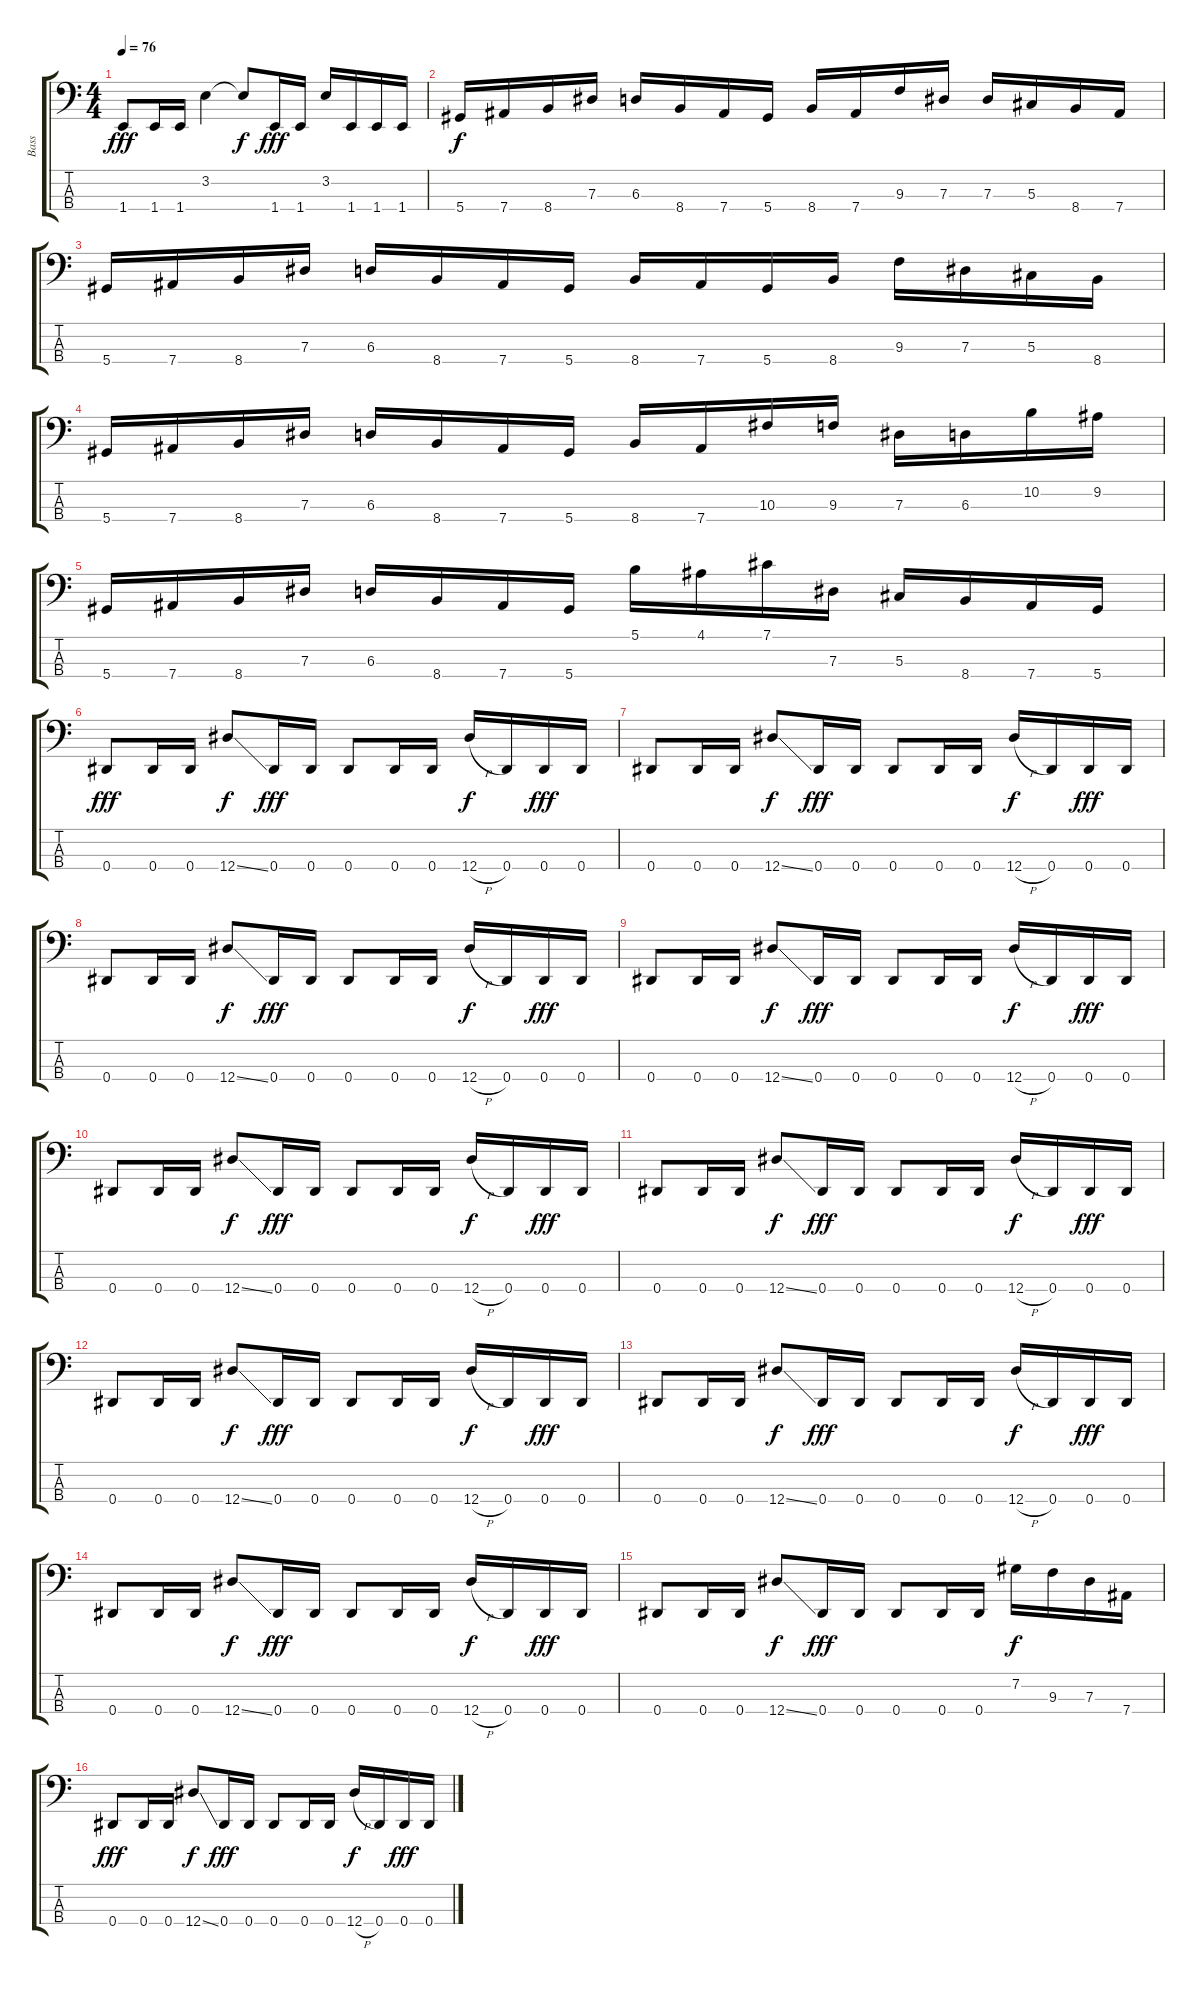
\track ("Bass" "Bass") {instrument electricbasspick}
\staff {score tabs}
\tuning (Gb2 Db2 Ab1 Eb1) {hide}
\ts (4 4)
\tempo 76
\clef f4
\ks c
1.4.8{dy fff} 1.4.16 1.4.16 3.2.4 3.2{t}.8{dy f} 1.4.16{dy fff} 1.4.16 3.2.16 1.4.16 1.4.16 1.4.16 |
5.4.16{dy f} 7.4.16 8.4.16 7.3.16 6.3.16 8.4.16 7.4.16 5.4.16 8.4.16 7.4.16 9.3.16 7.3.16 7.3.16 5.3.16 8.4.16 7.4.16 |
5.4.16 7.4.16 8.4.16 7.3.16 6.3.16 8.4.16 7.4.16 5.4.16 8.4.16 7.4.16 5.4.16 8.4.16 9.3.16 7.3.16 5.3.16 8.4.16 |
5.4.16 7.4.16 8.4.16 7.3.16 6.3.16 8.4.16 7.4.16 5.4.16 8.4.16 7.4.16 10.3.16 9.3.16 7.3.16 6.3.16 10.2.16 9.2.16 |
5.4.16 7.4.16 8.4.16 7.3.16 6.3.16 8.4.16 7.4.16 5.4.16 5.1.16 4.1.16 7.1.16 7.3.16 5.3.16 8.4.16 7.4.16 5.4.16 |
0.4.8{dy fff} 0.4.16 0.4.16 12.4{ss}.8{dy f} 0.4.16{dy fff} 0.4.16 0.4.8 0.4.16 0.4.16 12.4{h}.16{dy f} 0.4.16 0.4.16{dy fff} 0.4.16 |
0.4.8 0.4.16 0.4.16 12.4{ss}.8{dy f} 0.4.16{dy fff} 0.4.16 0.4.8 0.4.16 0.4.16 12.4{h}.16{dy f} 0.4.16 0.4.16{dy fff} 0.4.16 |
0.4.8 0.4.16 0.4.16 12.4{ss}.8{dy f} 0.4.16{dy fff} 0.4.16 0.4.8 0.4.16 0.4.16 12.4{h}.16{dy f} 0.4.16 0.4.16{dy fff} 0.4.16 |
0.4.8 0.4.16 0.4.16 12.4{ss}.8{dy f} 0.4.16{dy fff} 0.4.16 0.4.8 0.4.16 0.4.16 12.4{h}.16{dy f} 0.4.16 0.4.16{dy fff} 0.4.16 |
0.4.8 0.4.16 0.4.16 12.4{ss}.8{dy f} 0.4.16{dy fff} 0.4.16 0.4.8 0.4.16 0.4.16 12.4{h}.16{dy f} 0.4.16 0.4.16{dy fff} 0.4.16 |
0.4.8 0.4.16 0.4.16 12.4{ss}.8{dy f} 0.4.16{dy fff} 0.4.16 0.4.8 0.4.16 0.4.16 12.4{h}.16{dy f} 0.4.16 0.4.16{dy fff} 0.4.16 |
0.4.8 0.4.16 0.4.16 12.4{ss}.8{dy f} 0.4.16{dy fff} 0.4.16 0.4.8 0.4.16 0.4.16 12.4{h}.16{dy f} 0.4.16 0.4.16{dy fff} 0.4.16 |
0.4.8 0.4.16 0.4.16 12.4{ss}.8{dy f} 0.4.16{dy fff} 0.4.16 0.4.8 0.4.16 0.4.16 12.4{h}.16{dy f} 0.4.16 0.4.16{dy fff} 0.4.16 |
0.4.8 0.4.16 0.4.16 12.4{ss}.8{dy f} 0.4.16{dy fff} 0.4.16 0.4.8 0.4.16 0.4.16 12.4{h}.16{dy f} 0.4.16 0.4.16{dy fff} 0.4.16 |
0.4.8 0.4.16 0.4.16 12.4{ss}.8{dy f} 0.4.16{dy fff} 0.4.16 0.4.8 0.4.16 0.4.16 7.2.16{dy f} 9.3.16 7.3.16 7.4.16 |
0.4.8{dy fff} 0.4.16 0.4.16 12.4{ss}.8{dy f} 0.4.16{dy fff} 0.4.16 0.4.8 0.4.16 0.4.16 12.4{h}.16{dy f} 0.4.16 0.4.16{dy fff} 0.4.16
